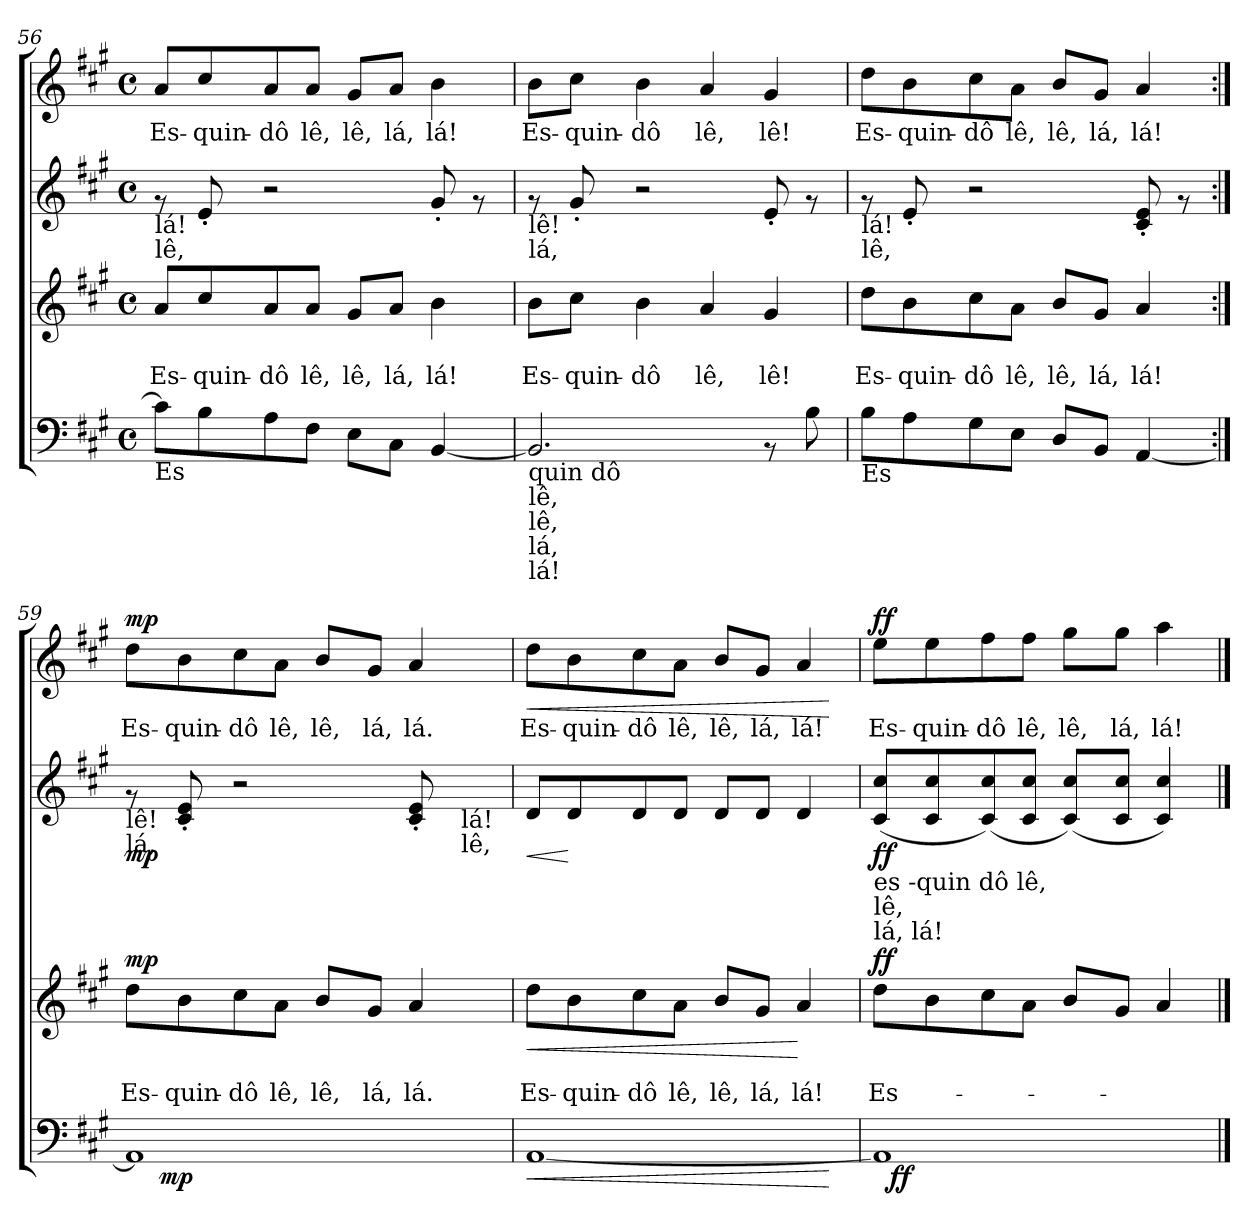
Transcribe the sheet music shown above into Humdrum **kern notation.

**kern	**dynam	**kern	**text	**text	**dynam	**kern	**dynam	**kern	**text	**dynam
*part4	*part4	*part3	*part3	*part3	*part3	*part2	*part2	*part1	*part1	*part1
*staff4	*staff4	*staff3	*staff3	*staff3	*staff3	*staff2	*staff2	*staff1	*staff1	*staff1
*clefF4	*	*clefG2	*	*	*	*clefG2	*	*clefG2	*	*
*k[f#c#g#]	*	*k[f#c#g#]	*	*	*	*k[f#c#g#]	*	*k[f#c#g#]	*	*
*A:	*	*A:	*	*	*	*A:	*	*A:	*	*
*M4/4	*	*M4/4	*	*	*	*M4/4	*	*M4/4	*	*
*met(c)	*	*met(c)	*	*	*	*met(c)	*	*met(c)	*	*
=56	=56	=56	=56	=56	=56	=56	=56	=56	=56	=56
!	!	!	!	!	!	!LO:TX:b:t=lá!	!	!	!	!
!	!	!	!	!	!	!LO:TX:b:t=lê,	!	!	!	!
!LO:TX:b:t=Es	!	!	!	!	!	!	!	!	!	!
!	!	!	!	!LO:LY:b	!	!	!	!	!LO:LY:b	!
8c#\L]	.	8a/L	.	Es-	.	8rf	.	8a/L	Es-	.
!	!	!	!	!LO:LY:b	!	!	!	!	!LO:LY:b	!
8B\	.	8cc#/	.	-quin-	.	8e'</	.	8cc#/	-quin-	.
!	!	!	!	!LO:LY:b	!	!	!	!	!LO:LY:b	!
8A\	.	8a/	.	-dô	.	2r	.	8a/	-dô	.
!	!	!	!	!LO:LY:b	!	!	!	!	!LO:LY:b	!
8F#\J	.	8a/J	.	lê,	.	.	.	8a/J	lê,	.
!	!	!	!	!LO:LY:b	!	!	!	!	!LO:LY:b	!
8E\L	.	8g#/L	.	lê,	.	.	.	8g#/L	lê,	.
!	!	!	!	!LO:LY:b	!	!	!	!	!LO:LY:b	!
8C#\J	.	8a/J	.	lá,	.	.	.	8a/J	lá,	.
!	!	!	!	!LO:LY:b	!	!	!	!	!LO:LY:b	!
[<4BB/	.	4b\	.	lá!	.	8g#'</	.	4b\	lá!	.
.	.	.	.	.	.	8rf	.	.	.	.
=57	=57	=57	=57	=57	=57	=57	=57	=57	=57	=57
!	!	!	!	!	!	!LO:TX:b:t=lê!	!	!	!	!
!	!	!	!	!	!	!LO:TX:b:t=lá,	!	!	!	!
!LO:TX:b:t=quin dô	!	!	!	!	!	!	!	!	!	!
!LO:TX:b:t=lê,	!	!	!	!	!	!	!	!	!	!
!LO:TX:b:t=lê,	!	!	!	!	!	!	!	!	!	!
!LO:TX:b:t=lá,	!	!	!	!	!	!	!	!	!	!
!LO:TX:b:t=lá!	!	!	!	!	!	!	!	!	!	!
!	!	!	!	!LO:LY:b	!	!	!	!	!LO:LY:b	!
2.BB/]	.	8b\L	.	Es-	.	8rf	.	8b\L	Es-	.
!	!	!	!	!LO:LY:b	!	!	!	!	!LO:LY:b	!
.	.	8cc#\J	.	-quin-	.	8g#'</	.	8cc#\J	-quin-	.
!	!	!	!	!LO:LY:b	!	!	!	!	!LO:LY:b	!
.	.	4b\	.	-dô	.	2r	.	4b\	-dô	.
!	!	!	!	!LO:LY:b	!	!	!	!	!LO:LY:b	!
.	.	4a/	.	lê,	.	.	.	4a/	lê,	.
!	!	!	!	!LO:LY:b	!	!	!	!	!LO:LY:b	!
8rAA	.	4g#/	.	lê!	.	8e'</	.	4g#/	lê!	.
8B\	.	.	.	.	.	8rf	.	.	.	.
!!LO:PB:g=z
=58	=58	=58	=58	=58	=58	=58	=58	=58	=58	=58
!	!	!	!	!	!	!LO:TX:b:t=lá!	!	!	!	!
!	!	!	!	!	!	!LO:TX:b:t=lê,	!	!	!	!
!LO:TX:b:t=Es	!	!	!	!	!	!	!	!	!	!
!	!	!	!	!LO:LY:b	!	!	!	!	!LO:LY:b	!
8B\L	.	8dd\L	.	Es-	.	8rf	.	8dd\L	Es-	.
!	!	!	!	!LO:LY:b	!	!	!	!	!LO:LY:b	!
8A\	.	8b\	.	-quin-	.	8e'</	.	8b\	-quin-	.
!	!	!	!	!LO:LY:b	!	!	!	!	!LO:LY:b	!
8G#\	.	8cc#\	.	-dô	.	2r	.	8cc#\	-dô	.
!	!	!	!	!LO:LY:b	!	!	!	!	!LO:LY:b	!
8E\J	.	8a\J	.	lê,	.	.	.	8a\J	lê,	.
!	!	!	!	!LO:LY:b	!	!	!	!	!LO:LY:b	!
8D/L	.	8b/L	.	lê,	.	.	.	8b/L	lê,	.
!	!	!	!	!LO:LY:b	!	!	!	!	!LO:LY:b	!
8BB/J	.	8g#/J	.	lá,	.	.	.	8g#/J	lá,	.
!	!	!	!	!LO:LY:b	!	!	!	!	!LO:LY:b	!
[<4AA/	.	4a/	.	lá!	.	8c#/'< 8e/'<	.	4a/	lá!	.
.	.	.	.	.	.	8rf	.	.	.	.
=59:|!	=59:|!	=59:|!	=59:|!	=59:|!	=59:|!	=59:|!	=59:|!	=59:|!	=59:|!	=59:|!
!	!	!	!	!	!	!LO:TX:b:t=lê!	!	!	!	!
!	!	!	!	!	!	!LO:TX:b:t=lá,	!	!	!	!
!LO:TX:b:t=quin dô lê, lê, lá, lá!	!	!	!	!	!	!	!	!	!	!
!	!	!	!	!LO:LY:b	!LO:DY:b	!	!LO:DY:b	!	!LO:LY:b	!LO:DY:b
*^	*	*	*	*	*	*	*	*	*	*
1AA]	16.ryy	.	8dd\L	.	Es-	mp	8rf	mp	8dd\L	Es-	mp
!	!	!LO:DY:b	!	!	!	!	!	!	!	!	!
.	2ryy	mp	.	.	.	.	.	.	.	.	.
!	!	!	!	!	!LO:LY:b	!	!	!	!	!LO:LY:b	!
.	.	.	8b\	.	-quin-	.	8c#/'< 8e/'<	.	8b\	-quin-	.
!	!	!	!	!	!LO:LY:b	!	!	!	!	!LO:LY:b	!
.	.	.	8cc#\	.	-dô	.	2r	.	8cc#\	-dô	.
!	!	!	!	!	!LO:LY:b	!	!	!	!	!LO:LY:b	!
.	.	.	8a\J	.	lê,	.	.	.	8a\J	lê,	.
!	!	!	!	!	!LO:LY:b	!	!	!	!	!LO:LY:b	!
.	.	.	8b/L	.	lê,	.	.	.	8b/L	lê,	.
.	4ryy	.	.	.	.	.	.	.	.	.	.
!	!	!	!	!	!LO:LY:b	!	!	!	!	!LO:LY:b	!
.	.	.	8g#/J	.	lá,	.	.	.	8g#/J	lá,	.
!	!	!	!	!	!LO:LY:b	!	!	!	!	!LO:LY:b	!
.	.	.	4a/	.	lá.	.	8c#/'< 8e/'<	.	4a/	lá.	.
.	8ryy	.	.	.	.	.	.	.	.	.	.
!	!	!	!	!	!	!	!LO:TX:b:t=lá!	!	!	!	!
!	!	!	!	!	!	!	!LO:TX:b:t=lê,	!	!	!	!
.	.	.	.	.	.	.	8ryy	.	.	.	.
.	32ryy	.	.	.	.	.	.	.	.	.	.
=60	=60	=60	=60	=60	=60	=60	=60	=60	=60	=60	=60
!	!	!LO:HP:b	!	!	!LO:LY:b	!LO:HP:b	!	!LO:HP:b	!	!LO:LY:b	!LO:HP:b
*v	*v	*	*	*	*	*	*	*	*	*	*
[<1AA	<	8dd\L	.	Es-	<	8d/L	<	8dd\L	Es-	<
!	!	!	!	!LO:LY:b	!	!	!	!	!LO:LY:b	!
.	.	8b\	.	-quin-	.	8d/	[	8b\	-quin-	.
!	!	!	!	!LO:LY:b	!	!	!	!	!LO:LY:b	!
.	.	8cc#\	.	-dô	.	8d/	.	8cc#\	-dô	.
!	!	!	!	!LO:LY:b	!	!	!	!	!LO:LY:b	!
.	.	8a\J	.	lê,	.	8d/J	.	8a\J	lê,	.
!	!	!	!	!LO:LY:b	!	!	!	!	!LO:LY:b	!
.	.	8b/L	.	lê,	.	8d/L	.	8b/L	lê,	.
!	!	!	!	!LO:LY:b	!	!	!	!	!LO:LY:b	!
.	.	8g#/J	.	lá,	.	8d/J	.	8g#/J	lá,	.
!	!	!	!	!LO:LY:b	!	!	!	!	!LO:LY:b	!
.	.	4a/	.	lá!	[	4d/	.	4a/	lá!	.
.	[	.	.	.	.	.	.	.	.	[
=61	=61	=61	=61	=61	=61	=61	=61	=61	=61	=61
!	!	!	!	!	!	!LO:TX:b:t=es -quin dô lê,	!	!	!	!
!	!	!	!	!	!	!LO:TX:b:t=lê,	!	!	!	!
!	!	!	!	!	!	!LO:TX:b:t=lá, lá!	!	!	!	!
!LO:TX:b:t=lá!	!	!	!	!	!	!	!	!	!	!
!	!	!	!	!LO:LY:b	!LO:DY:b	!	!LO:DY:b	!	!LO:LY:b	!LO:DY:a
*^	*	*	*	*	*	*	*	*	*	*
1AA]	32ryy	.	8dd\L	.	Es-	ff	(>8c#/ 8cc#/L	ff	8ee\L	Es-	ff
!	!	!LO:DY:b	!	!	!	!	!	!	!	!	!
.	2ryy	ff	.	.	.	.	.	.	.	.	.
!	!	!	!	!	!	!	!	!	!	!LO:LY:b	!
.	.	.	8b\	.	.	.	8c#/ 8cc#/	.	8ee\	-quin-	.
!	!	!	!	!	!	!	!	!	!	!LO:LY:b	!
.	.	.	8cc#\	.	.	.	(>8c#/ 8cc#/)	.	8ff#\	-dô	.
!	!	!	!	!	!	!	!	!	!	!LO:LY:b	!
.	.	.	8a\J	.	.	.	8c#/ 8cc#/J	.	8ff#\J	lê,	.
!	!	!	!	!	!	!	!	!	!	!LO:LY:b	!
.	.	.	8b/L	.	.	.	(>8c#/ 8cc#/L)	.	8gg#\L	lê,	.
.	4...ryy	.	.	.	.	.	.	.	.	.	.
!	!	!	!	!	!	!	!	!	!	!LO:LY:b	!
.	.	.	8g#/J	.	.	.	8c#/ 8cc#/J	.	8gg#\J	lá,	.
!	!	!	!	!	!	!	!	!	!	!LO:LY:b	!
.	.	.	4a/	.	.	.	4c#/ 4cc#/)	.	4aa\	lá!	.
*v	*v	*	*	*	*	*	*	*	*	*	*
==	==	==	==	==	==	==	==	==	==	==
*-	*-	*-	*-	*-	*-	*-	*-	*-	*-	*-
